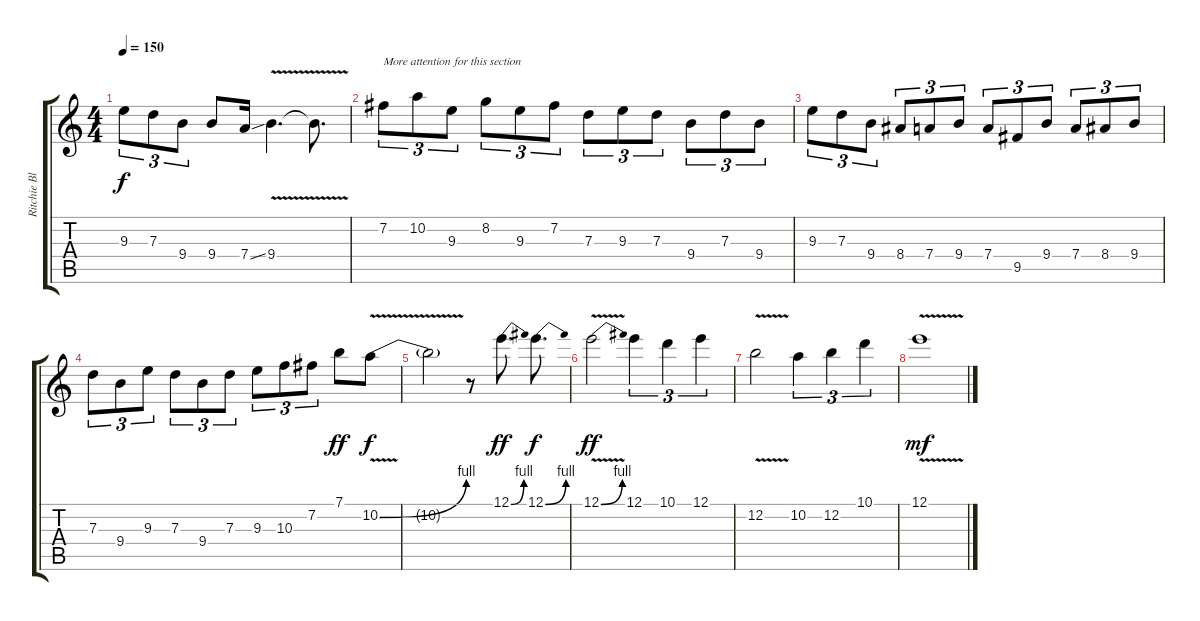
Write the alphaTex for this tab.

\track ("Ritchie Blackmore" "Ritchie Bl") {instrument distortionguitar}
\staff {score tabs}
\tuning (E4 B3 G3 D3 A2 E2) {hide}
\ts (4 4)
\tempo 150
\clef g2
\ks c
9.3.8{tu (3 2) dy f} 7.3.8{tu (3 2)} 9.4.8{tu (3 2)} 9.4.8 7.4{ss}.16 9.4{v}.4{d} 9.4{t}.8{d} |
7.2.8{tu (3 2) txt "More attention for this section"} 10.2.8{tu (3 2)} 9.3.8{tu (3 2)} 8.2.8{tu (3 2)} 9.3.8{tu (3 2)} 7.2.8{tu (3 2)} 7.3.8{tu (3 2)} 9.3.8{tu (3 2)} 7.3.8{tu (3 2)} 9.4.8{tu (3 2)} 7.3.8{tu (3 2)} 9.4.8{tu (3 2)} |
9.3.8{tu (3 2)} 7.3.8{tu (3 2)} 9.4.8{tu (3 2)} 8.4.8{tu (3 2)} 7.4.8{tu (3 2)} 9.4.8{tu (3 2)} 7.4.8{tu (3 2)} 9.5.8{tu (3 2)} 9.4.8{tu (3 2)} 7.4.8{tu (3 2)} 8.4.8{tu (3 2)} 9.4.8{tu (3 2)} |
7.3.8{tu (3 2)} 9.4.8{tu (3 2)} 9.3.8{tu (3 2)} 7.3.8{tu (3 2)} 9.4.8{tu (3 2)} 7.3.8{tu (3 2)} 9.3.8{tu (3 2)} 10.3.8{tu (3 2)} 7.2.8{tu (3 2)} 7.1.8{dy ff} 10.2{be (bend 0 0 60 4) v}.8{dy f} |
10.2{t}.2 r.8 12.1{be (bend 0 0 60 4)}.8{d dy ff} 12.1{be (bend 0 0 60 4)}.8{d dy f volume 2} |
12.1{be (bend 0 0 60 4) v}.2{dy ff} 12.1.4{tu (3 2)} 10.1.4{tu (3 2)} 12.1.4{tu (3 2)} |
12.2{v}.2 10.2.4{tu (3 2)} 12.2.4{tu (3 2)} 10.1.4{tu (3 2)} |
12.1{v}.1{dy mf}
